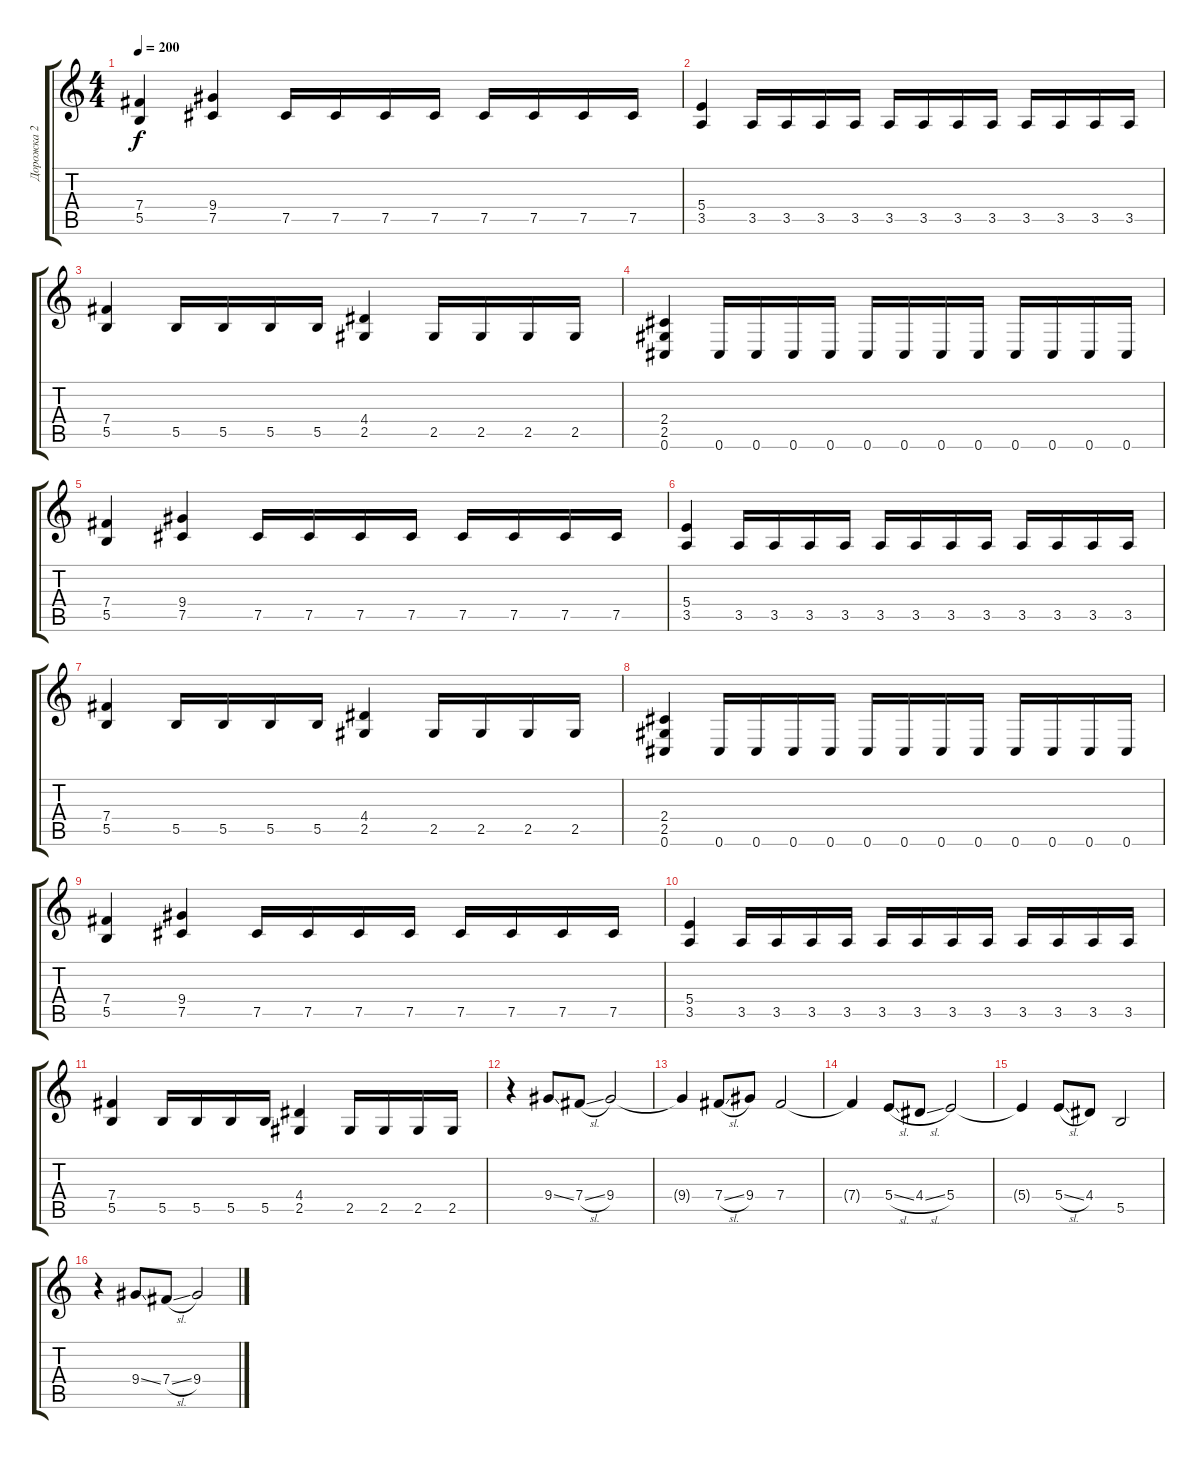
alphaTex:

\track ("Дорожка 2" "Дорожка 2") {instrument distortionguitar}
\staff {score tabs}
\tuning (Db4 Ab3 E3 B2 Gb2 Db2) {hide}
\ts (4 4)
\tempo 200
\clef g2
\ks c
(7.4 5.5).4{dy f} (9.4 7.5).4 7.5.16 7.5.16 7.5.16 7.5.16 7.5.16 7.5.16 7.5.16 7.5.16 |
(5.4 3.5).4 3.5.16 3.5.16 3.5.16 3.5.16 3.5.16 3.5.16 3.5.16 3.5.16 3.5.16 3.5.16 3.5.16 3.5.16 |
(7.4 5.5).4 5.5.16 5.5.16 5.5.16 5.5.16 (4.4 2.5).4 2.5.16 2.5.16 2.5.16 2.5.16 |
(2.4 2.5 0.6).4 0.6.16 0.6.16 0.6.16 0.6.16 0.6.16 0.6.16 0.6.16 0.6.16 0.6.16 0.6.16 0.6.16 0.6.16 |
(7.4 5.5).4 (9.4 7.5).4 7.5.16 7.5.16 7.5.16 7.5.16 7.5.16 7.5.16 7.5.16 7.5.16 |
(5.4 3.5).4 3.5.16 3.5.16 3.5.16 3.5.16 3.5.16 3.5.16 3.5.16 3.5.16 3.5.16 3.5.16 3.5.16 3.5.16 |
(7.4 5.5).4 5.5.16 5.5.16 5.5.16 5.5.16 (4.4 2.5).4 2.5.16 2.5.16 2.5.16 2.5.16 |
(2.4 2.5 0.6).4 0.6.16 0.6.16 0.6.16 0.6.16 0.6.16 0.6.16 0.6.16 0.6.16 0.6.16 0.6.16 0.6.16 0.6.16 |
(7.4 5.5).4 (9.4 7.5).4 7.5.16 7.5.16 7.5.16 7.5.16 7.5.16 7.5.16 7.5.16 7.5.16 |
(5.4 3.5).4 3.5.16 3.5.16 3.5.16 3.5.16 3.5.16 3.5.16 3.5.16 3.5.16 3.5.16 3.5.16 3.5.16 3.5.16 |
(7.4 5.5).4 5.5.16 5.5.16 5.5.16 5.5.16 (4.4 2.5).4 2.5.16 2.5.16 2.5.16 2.5.16 |
r.4 9.4{ss}.8 7.4{sl}.8 9.4.2 |
9.4{t}.4 7.4{sl}.8 9.4.8 7.4.2 |
7.4{t}.4 5.4{sl}.8 4.4{sl}.8 5.4.2 |
5.4{t}.4 5.4{sl}.8 4.4.8 5.5.2 |
r.4 9.4{ss}.8 7.4{sl}.8 9.4.2
